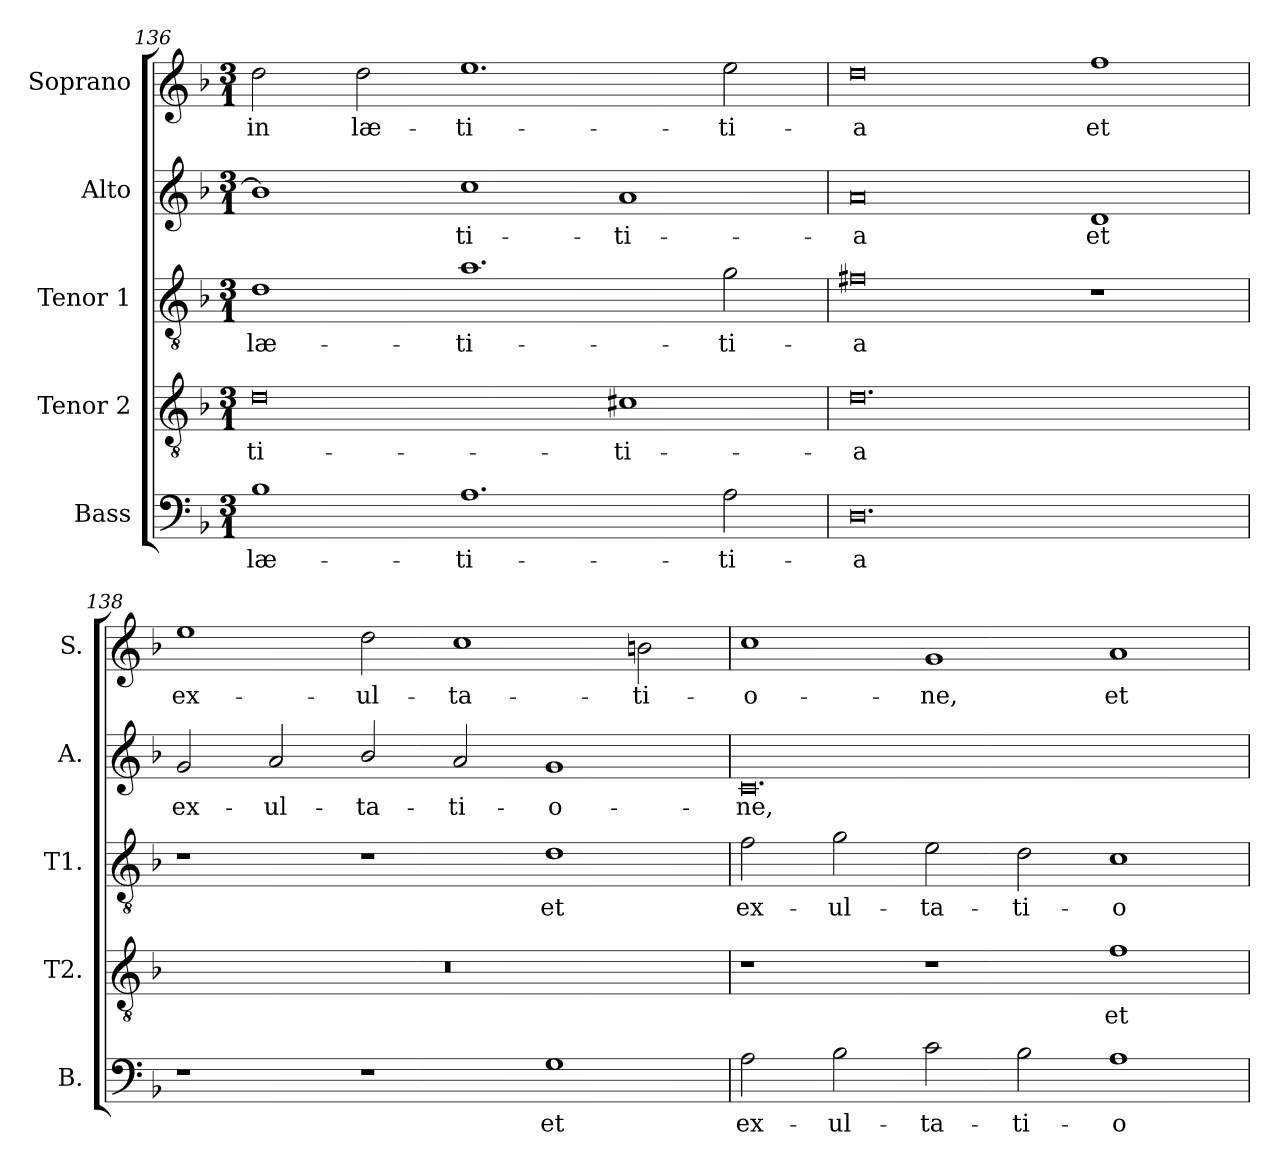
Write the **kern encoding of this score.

**kern	**text	**kern	**text	**kern	**text	**kern	**text	**kern	**text
*part5	*part5	*part4	*part4	*part3	*part3	*part2	*part2	*part1	*part1
*staff5	*staff5	*staff4	*staff4	*staff3	*staff3	*staff2	*staff2	*staff1	*staff1
*I"Bass	*	*I"Tenor 2	*	*I"Tenor 1	*	*I"Alto	*	*I"Soprano	*
*I'B.	*	*I'T2.	*	*I'T1.	*	*I'A.	*	*I'S.	*
*clefF4	*	*clefGv2	*	*clefGv2	*	*clefG2	*	*clefG2	*
*	*	*ITrd7c12	*	*ITrd7c12	*	*	*	*	*
*k[b-]	*	*k[b-]	*	*k[b-]	*	*k[b-]	*	*k[b-]	*
*F:	*	*F:	*	*F:	*	*F:	*	*F:	*
*M3/1	*	*M3/1	*	*M3/1	*	*M3/1	*	*M3/1	*
=136	=136	=136	=136	=136	=136	=136	=136	=136	=136
!	!LO:LY:b:color=#000000	!	!	!	!	!	!	!	!
!	!	!	!LO:LY:b:color=#000000	!	!	!	!	!	!
!	!	!	!	!	!LO:LY:b:color=#000000	!	!	!	!
!	!	!	!	!	!	!	!	!	!LO:LY:b:color=#000000
1B-i	læ-	0Di	-ti-	1Di	læ-	1b-i]	.	2ddi\	in
!	!	!	!	!	!	!	!	!	!LO:LY:b:color=#000000
.	.	.	.	.	.	.	.	2ddi\	læ-
!	!LO:LY:b:color=#000000	!	!	!	!	!	!	!	!
!	!	!	!	!	!LO:LY:b:color=#000000	!	!	!	!
!	!	!	!	!	!	!	!LO:LY:b:color=#000000	!	!
!	!	!	!	!	!	!	!	!	!LO:LY:b:color=#000000
1.Ai	-ti-	.	.	1.Ai	-ti-	1cci	-ti-	1.eei	-ti-
!	!	!	!LO:LY:b:color=#000000	!	!	!	!	!	!
!	!	!	!	!	!	!	!LO:LY:b:color=#000000	!	!
.	.	1C#Xi	-ti-	.	.	1ai	-ti-	.	.
!	!LO:LY:b:color=#000000	!	!	!	!	!	!	!	!
!	!	!	!	!	!LO:LY:b:color=#000000	!	!	!	!
!	!	!	!	!	!	!	!	!	!LO:LY:b:color=#000000
2Ai\	-ti-	.	.	2Gi\	-ti-	.	.	2eei\	-ti-
=137	=137	=137	=137	=137	=137	=137	=137	=137	=137
!	!LO:LY:b:color=#000000	!	!	!	!	!	!	!	!
!	!	!	!LO:LY:b:color=#000000	!	!	!	!	!	!
!	!	!	!	!	!LO:LY:b:color=#000000	!	!	!	!
!	!	!	!	!	!	!	!LO:LY:b:color=#000000	!	!
!	!	!	!	!	!	!	!	!	!LO:LY:b:color=#000000
0.Di	-a	0.Di	-a	0F#Xi	-a	0ai	-a	0ddi	-a
!	!	!	!	!	!	!	!LO:LY:b:color=#000000	!	!
!	!	!	!	!	!	!	!	!	!LO:LY:b:color=#000000
.	.	.	.	1r	.	1di	et	1ffi	et
=138	=138	=138	=138	=138	=138	=138	=138	=138	=138
!	!	!LO:N:vis=1	!	!	!	!	!	!	!
!	!	!	!	!	!	!	!LO:LY:b:color=#000000	!	!
!	!	!	!	!	!	!	!	!	!LO:LY:b:color=#000000
1r	.	0.r	.	1r	.	2gi/	ex-	1eei	ex-
!	!	!	!	!	!	!	!LO:LY:b:color=#000000	!	!
.	.	.	.	.	.	2ai/	-ul-	.	.
!	!	!	!	!	!	!	!LO:LY:b:color=#000000	!	!
!	!	!	!	!	!	!	!	!	!LO:LY:b:color=#000000
1r	.	.	.	1r	.	2b-i/	-ta-	2ddi\	-ul-
!	!	!	!	!	!	!	!LO:LY:b:color=#000000	!	!
!	!	!	!	!	!	!	!	!	!LO:LY:b:color=#000000
.	.	.	.	.	.	2ai/	-ti-	1cci	-ta-
!	!LO:LY:b:color=#000000	!	!	!	!	!	!	!	!
!	!	!	!	!	!LO:LY:b:color=#000000	!	!	!	!
!	!	!	!	!	!	!	!LO:LY:b:color=#000000	!	!
1Gi	et	.	.	1Di	et	1gi	-o-	.	.
!	!	!	!	!	!	!	!	!	!LO:LY:b:color=#000000
.	.	.	.	.	.	.	.	2bni\	-ti-
=139	=139	=139	=139	=139	=139	=139	=139	=139	=139
!	!LO:LY:b:color=#000000	!	!	!	!	!	!	!	!
!	!	!	!	!	!LO:LY:b:color=#000000	!	!	!	!
!	!	!	!	!	!	!	!LO:LY:b:color=#000000	!	!
!	!	!	!	!	!	!	!	!	!LO:LY:b:color=#000000
2Ai\	ex-	1r	.	2Fi\	ex-	0.ci	-ne,	1cci	-o-
!	!LO:LY:b:color=#000000	!	!	!	!	!	!	!	!
!	!	!	!	!	!LO:LY:b:color=#000000	!	!	!	!
2B-i\	-ul-	.	.	2Gi\	-ul-	.	.	.	.
!	!LO:LY:b:color=#000000	!	!	!	!	!	!	!	!
!	!	!	!	!	!LO:LY:b:color=#000000	!	!	!	!
!	!	!	!	!	!	!	!	!	!LO:LY:b:color=#000000
2ci\	-ta-	1r	.	2Ei\	-ta-	.	.	1gi	-ne,
!	!LO:LY:b:color=#000000	!	!	!	!	!	!	!	!
!	!	!	!	!	!LO:LY:b:color=#000000	!	!	!	!
2B-i\	-ti-	.	.	2Di\	-ti-	.	.	.	.
!	!LO:LY:b:color=#000000	!	!	!	!	!	!	!	!
!	!	!	!LO:LY:b:color=#000000	!	!	!	!	!	!
!	!	!	!	!	!LO:LY:b:color=#000000	!	!	!	!
!	!	!	!	!	!	!	!	!	!LO:LY:b:color=#000000
1Ai	-o-	1Fi	et	1Ci	-o-	.	.	1ai	et
=	=	=	=	=	=	=	=	=	=
*-	*-	*-	*-	*-	*-	*-	*-	*-	*-
